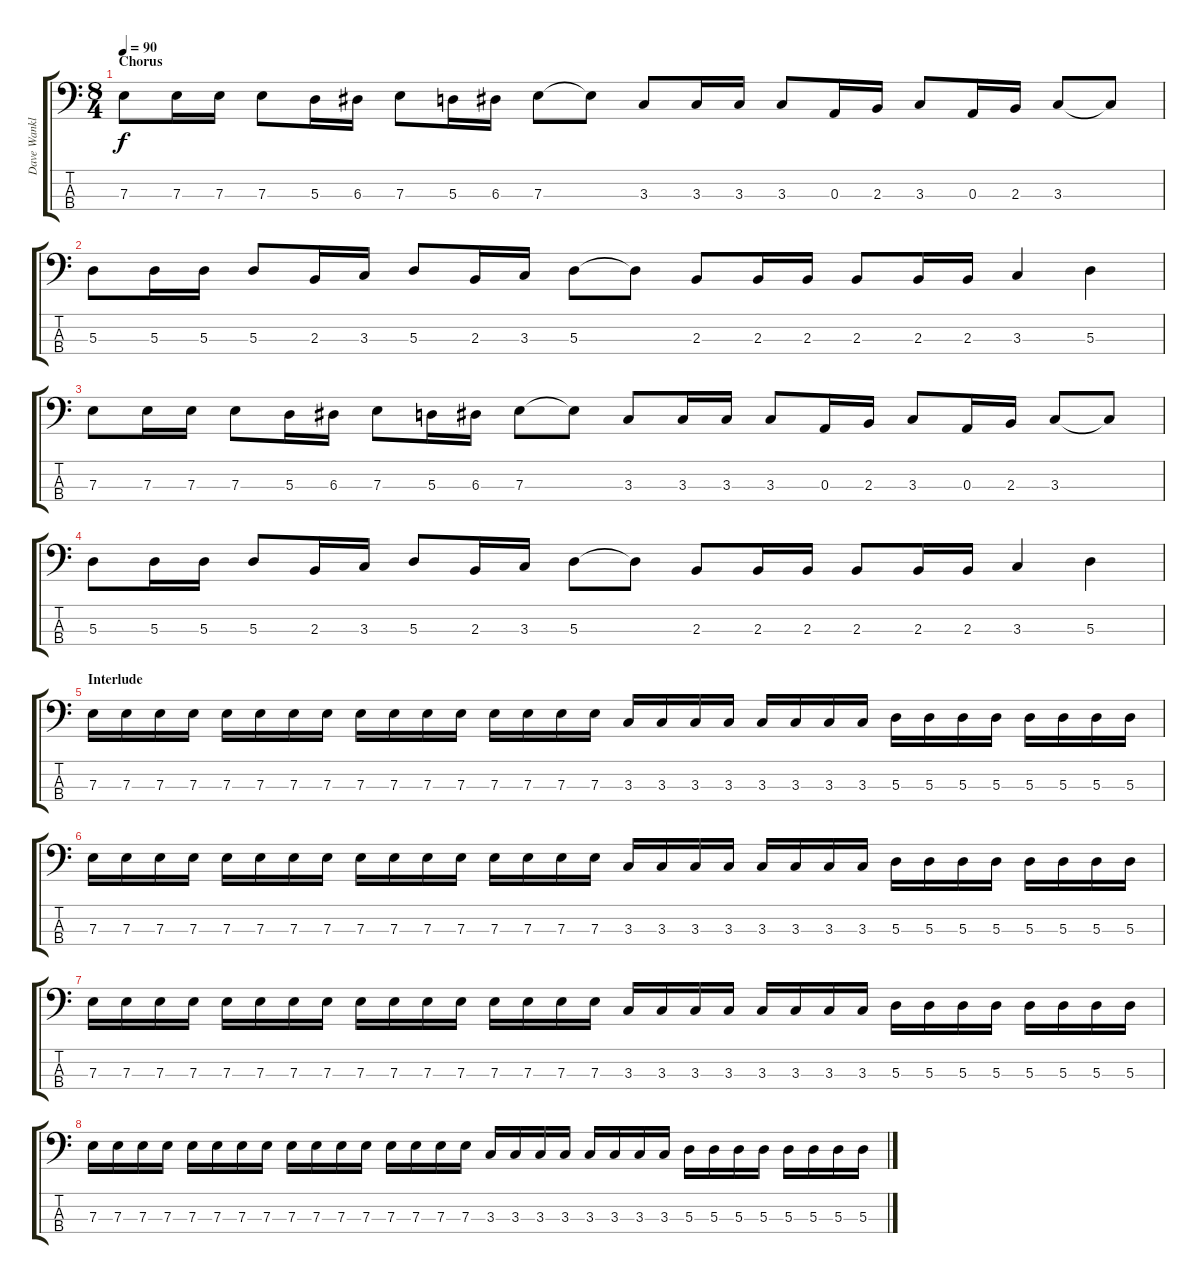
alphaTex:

\track ("Dave Wanklin" "Dave Wankl") {instrument electricbassfinger}
\staff {score tabs}
\tuning (G2 D2 A1 E1) {hide}
\ts (8 4)
\section ("" "Chorus")
\tempo 90
\clef f4
\ks c
7.3.8{dy f} 7.3.16 7.3.16 7.3.8 5.3.16 6.3.16 7.3.8 5.3.16 6.3.16 7.3.8 7.3{t}.8 3.3.8 3.3.16 3.3.16 3.3.8 0.3.16 2.3.16 3.3.8 0.3.16 2.3.16 3.3.8 3.3{t}.8 |
5.3.8 5.3.16 5.3.16 5.3.8 2.3.16 3.3.16 5.3.8 2.3.16 3.3.16 5.3.8 5.3{t}.8 2.3.8 2.3.16 2.3.16 2.3.8 2.3.16 2.3.16 3.3.4 5.3.4 |
7.3.8 7.3.16 7.3.16 7.3.8 5.3.16 6.3.16 7.3.8 5.3.16 6.3.16 7.3.8 7.3{t}.8 3.3.8 3.3.16 3.3.16 3.3.8 0.3.16 2.3.16 3.3.8 0.3.16 2.3.16 3.3.8 3.3{t}.8 |
5.3.8 5.3.16 5.3.16 5.3.8 2.3.16 3.3.16 5.3.8 2.3.16 3.3.16 5.3.8 5.3{t}.8 2.3.8 2.3.16 2.3.16 2.3.8 2.3.16 2.3.16 3.3.4 5.3.4 |
\section ("" "Interlude")
7.3.16 7.3.16 7.3.16 7.3.16 7.3.16 7.3.16 7.3.16 7.3.16 7.3.16 7.3.16 7.3.16 7.3.16 7.3.16 7.3.16 7.3.16 7.3.16 3.3.16 3.3.16 3.3.16 3.3.16 3.3.16 3.3.16 3.3.16 3.3.16 5.3.16 5.3.16 5.3.16 5.3.16 5.3.16 5.3.16 5.3.16 5.3.16 |
7.3.16 7.3.16 7.3.16 7.3.16 7.3.16 7.3.16 7.3.16 7.3.16 7.3.16 7.3.16 7.3.16 7.3.16 7.3.16 7.3.16 7.3.16 7.3.16 3.3.16 3.3.16 3.3.16 3.3.16 3.3.16 3.3.16 3.3.16 3.3.16 5.3.16 5.3.16 5.3.16 5.3.16 5.3.16 5.3.16 5.3.16 5.3.16 |
7.3.16 7.3.16 7.3.16 7.3.16 7.3.16 7.3.16 7.3.16 7.3.16 7.3.16 7.3.16 7.3.16 7.3.16 7.3.16 7.3.16 7.3.16 7.3.16 3.3.16 3.3.16 3.3.16 3.3.16 3.3.16 3.3.16 3.3.16 3.3.16 5.3.16 5.3.16 5.3.16 5.3.16 5.3.16 5.3.16 5.3.16 5.3.16 |
7.3.16 7.3.16 7.3.16 7.3.16 7.3.16 7.3.16 7.3.16 7.3.16 7.3.16 7.3.16 7.3.16 7.3.16 7.3.16 7.3.16 7.3.16 7.3.16 3.3.16 3.3.16 3.3.16 3.3.16 3.3.16 3.3.16 3.3.16 3.3.16 5.3.16 5.3.16 5.3.16 5.3.16 5.3.16 5.3.16 5.3.16 5.3.16
